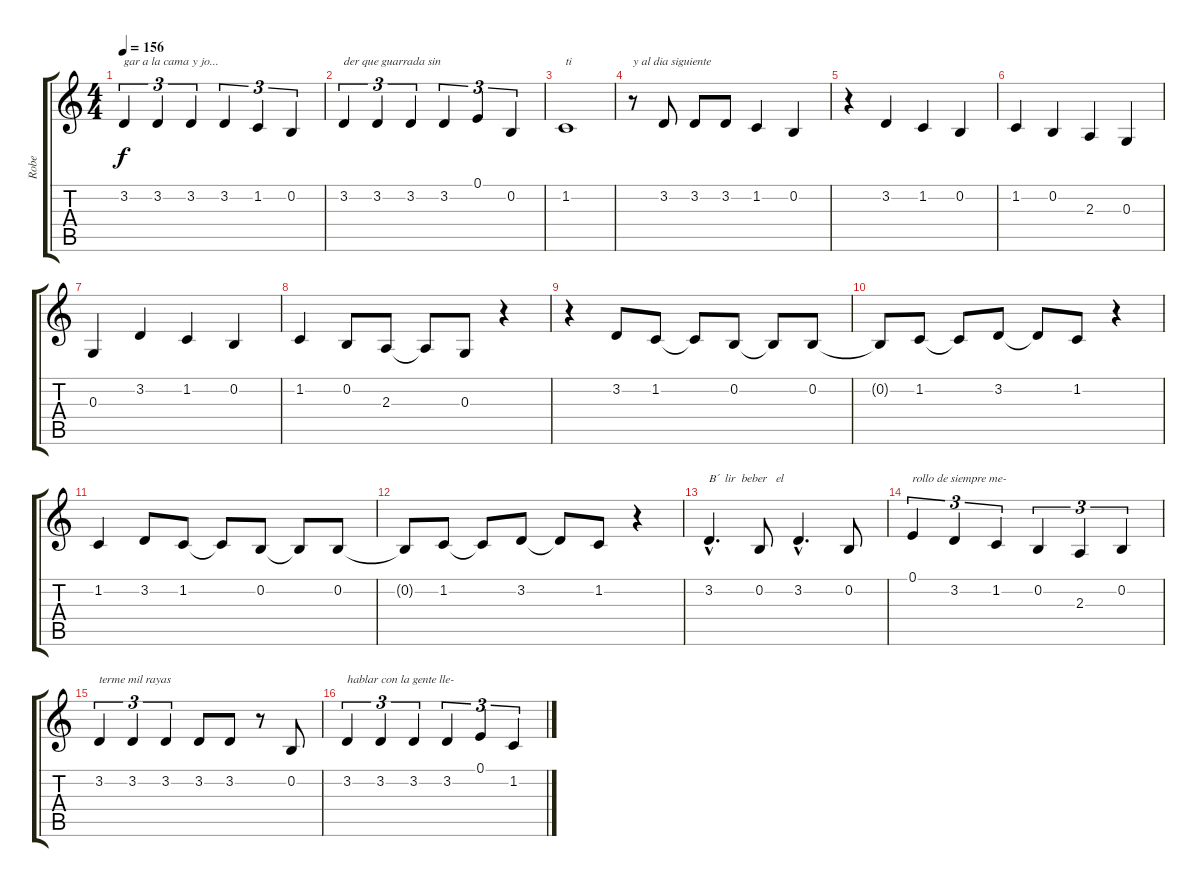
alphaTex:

\track ("Robe" "Robe") {instrument voiceoohs}
\staff {score tabs}
\tuning (E4 B3 G3 D3 A2 E2) {hide}
\ts (4 4)
\tempo 156
\clef g2
\ks c
3.2.4{tu (3 2) txt "gar a la cama y jo..." dy f} 3.2.4{tu (3 2)} 3.2.4{tu (3 2)} 3.2.4{tu (3 2)} 1.2.4{tu (3 2)} 0.2.4{tu (3 2)} |
3.2.4{tu (3 2) txt "der que guarrada sin"} 3.2.4{tu (3 2)} 3.2.4{tu (3 2)} 3.2.4{tu (3 2)} 0.1.4{tu (3 2)} 0.2.4{tu (3 2)} |
1.2.1{txt "ti"} |
r.8{txt "y al dia siguiente"} 3.2.8 3.2.8 3.2.8 1.2.4 0.2.4 |
r.4 3.2.4 1.2.4 0.2.4 |
1.2.4 0.2.4 2.3.4 0.3.4 |
0.3.4 3.2.4 1.2.4 0.2.4 |
1.2.4 0.2.8 2.3.8 2.3{t}.8 0.3.8 r.4 |
r.4 3.2.8 1.2.8 1.2{t}.8 0.2.8 0.2{t}.8 0.2.8 |
0.2{t}.8 1.2.8 1.2{t}.8 3.2.8 3.2{t}.8 1.2.8 r.4 |
1.2.4 3.2.8 1.2.8 1.2{t}.8 0.2.8 0.2{t}.8 0.2.8 |
0.2{t}.8 1.2.8 1.2{t}.8 3.2.8 3.2{t}.8 1.2.8 r.4 |
3.2{hac}.4{d txt "B´  lir  beber   el"} 0.2.8 3.2{hac}.4{d} 0.2.8 |
0.1.4{tu (3 2) txt "rollo de siempre me-"} 3.2.4{tu (3 2)} 1.2.4{tu (3 2)} 0.2.4{tu (3 2)} 2.3.4{tu (3 2)} 0.2.4{tu (3 2)} |
3.2.4{tu (3 2) txt "terme mil rayas"} 3.2.4{tu (3 2)} 3.2.4{tu (3 2)} 3.2.8 3.2.8 r.8 0.2.8 |
3.2.4{tu (3 2) txt "hablar con la gente lle-"} 3.2.4{tu (3 2)} 3.2.4{tu (3 2)} 3.2.4{tu (3 2)} 0.1.4{tu (3 2)} 1.2.4{tu (3 2)}
